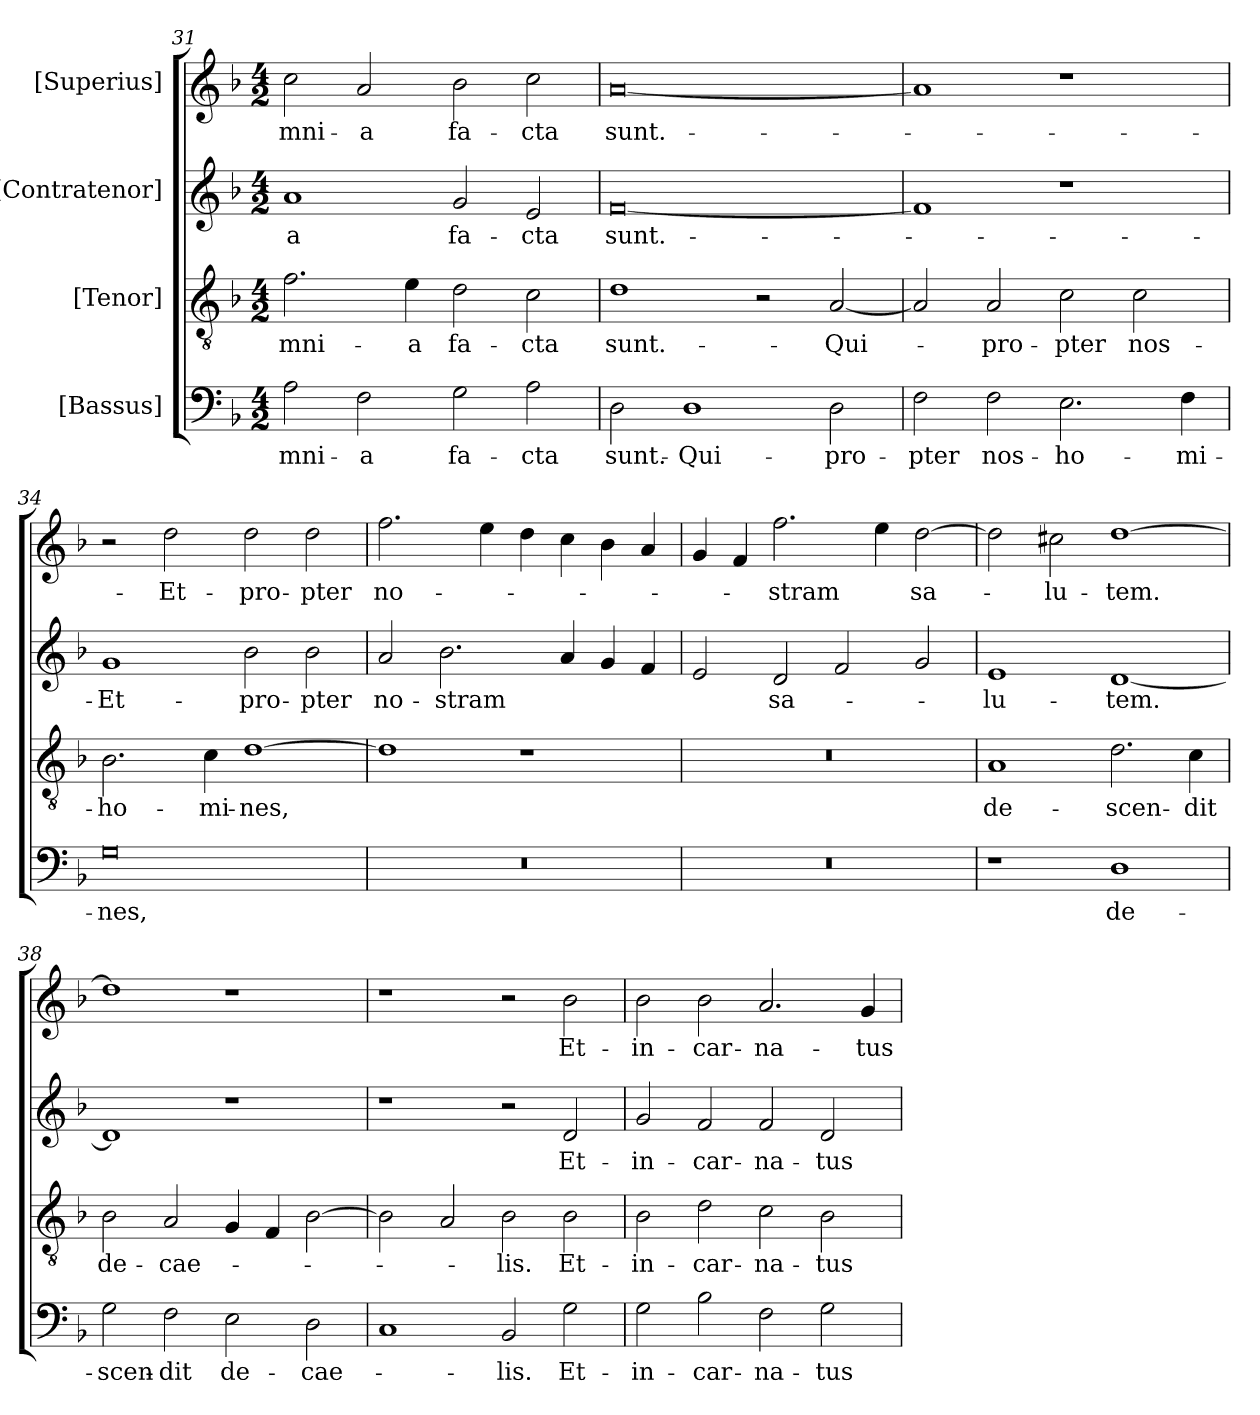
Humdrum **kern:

**kern	**text	**kern	**text	**kern	**text	**kern	**text
*part4	*part4	*part3	*part3	*part2	*part2	*part1	*part1
*staff4	*staff4	*staff3	*staff3	*staff2	*staff2	*staff1	*staff1
*I"[Bassus]	*	*I"[Tenor]	*	*I"[Contratenor]	*	*I"[Superius]	*
*clefF4	*	*clefGv2	*	*clefG2	*	*clefG2	*
*k[b-]	*	*k[b-]	*	*k[b-]	*	*k[b-]	*
*M4/2	*	*M4/2	*	*M4/2	*	*M4/2	*
=31	=31	=31	=31	=31	=31	=31	=31
2A\	-mni-	2.f\	-mni-	1a/	-a	2cc\	-mni-
2F\	-a	.	.	.	.	2a/	-a
.	.	4e\	-a	.	.	.	.
2G\	fa-	2d\	fa-	2g/	fa-	2b-\	fa-
2A\	-cta	2c\	-cta	2e/	-cta	2cc\	-cta
=32	=32	=32	=32	=32	=32	=32	=32
2D\	sunt.-	1d\	sunt.-	[0f/	sunt.-	[0a/	sunt.-
1D\	Qui-	.	.	.	.	.	.
.	.	2r	.	.	.	.	.
2D\	pro-	[2A/	Qui-	.	.	.	.
=33	=33	=33	=33	=33	=33	=33	=33
2F\	-pter	2A/]	.	1f/]	.	1a/]	.
2F\	nos-	2A/	pro-	.	.	.	.
2.E\	ho-	2c\	-pter	1r	.	1r	.
.	.	2c\	nos-	.	.	.	.
4F\	-mi-	.	.	.	.	.	.
=34	=34	=34	=34	=34	=34	=34	=34
0G\	-nes,	2.B-\	ho-	1g/	Et-	2r	.
.	.	.	.	.	.	2dd\	Et-
.	.	4c\	-mi-	.	.	.	.
.	.	[1d\	-nes,	2b-\	pro-	2dd\	pro-
.	.	.	.	2b-\	-pter	2dd\	-pter
=35	=35	=35	=35	=35	=35	=35	=35
0r	.	1d\]	.	2a/	no-	2.ff\	no-
.	.	.	.	2.b-\	-stram	.	.
.	.	.	.	.	.	4ee\	.
.	.	1r	.	.	.	4dd\	.
.	.	.	.	4a/	.	4cc\	.
.	.	.	.	4g/	.	4b-\	.
.	.	.	.	4f/	.	4a/	.
=36	=36	=36	=36	=36	=36	=36	=36
0r	.	0r	.	2e/	.	4g/	.
.	.	.	.	.	.	4f/	.
.	.	.	.	2d/	sa-	2.ff\	-stram
.	.	.	.	2f/	.	.	.
.	.	.	.	.	.	4ee\	.
.	.	.	.	2g/	.	[2dd\	sa-
=37	=37	=37	=37	=37	=37	=37	=37
1r	.	1A/	de-	1e/	-lu-	2dd\]	.
.	.	.	.	.	.	2cc#X\	-lu-
1D\	de-	2.d\	-scen-	[1d/	-tem.	[1dd\	-tem.
.	.	4c\	-dit	.	.	.	.
=38	=38	=38	=38	=38	=38	=38	=38
2G\	-scen-	2B-\	de-	1d/]	.	1dd\]	.
2F\	-dit	2A/	cae-	.	.	.	.
2E\	de-	4G/	.	1r	.	1r	.
.	.	4F/	.	.	.	.	.
2D\	cae-	[2B-\	.	.	.	.	.
=39	=39	=39	=39	=39	=39	=39	=39
1C/	.	2B-\]	.	1r	.	1r	.
.	.	2A/	.	.	.	.	.
2BB-/	-lis.	2B-\	-lis.	2r	.	2r	.
2G\	Et-	2B-\	Et-	2d/	Et-	2b-\	Et-
=40	=40	=40	=40	=40	=40	=40	=40
2G\	in-	2B-\	in-	2g/	in-	2b-\	in-
2B-\	-car-	2d\	-car-	2f/	-car-	2b-\	-car-
2F\	-na-	2c\	-na-	2f/	-na-	2.a/	-na-
2G\	-tus	2B-\	-tus	2d/	-tus	.	.
.	.	.	.	.	.	4g/	-tus
=	=	=	=	=	=	=	=
*-	*-	*-	*-	*-	*-	*-	*-
